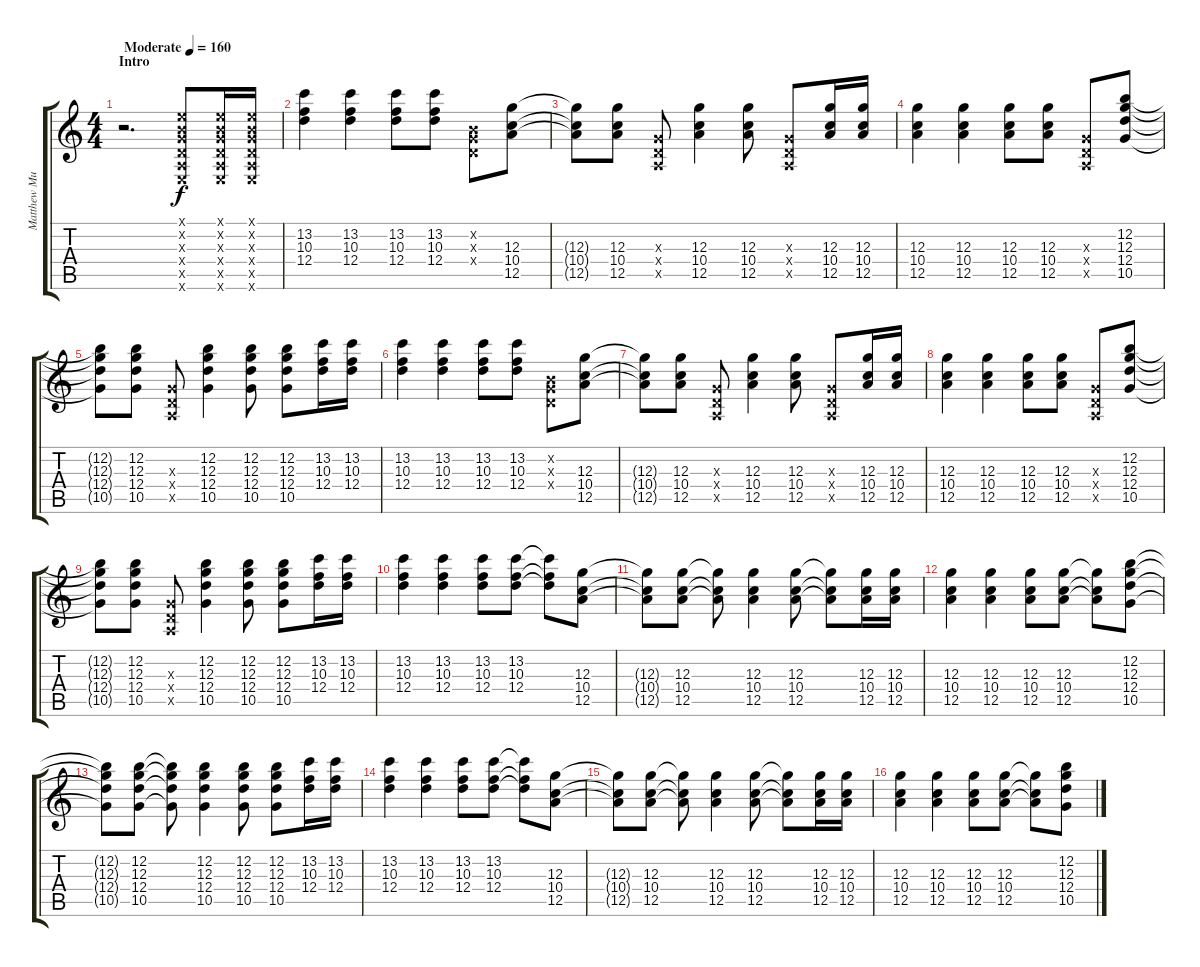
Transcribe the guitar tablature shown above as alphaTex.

\track ("Matthew Murphy" "Matthew Mu") {instrument overdrivenguitar}
\staff {score tabs}
\tuning (E4 B3 G3 D3 A2 E2) {hide}
\ts (4 4)
\section ("" "Intro")
\tempo (160 "Moderate")
\clef g2
\ks c
r.2{d dy f volume 10 instrument overdrivenguitar} (0.1{x} 0.2{x} 0.3{x} 0.4{x} 0.5{x} 0.6{x}).8 (0.1{x} 0.2{x} 0.3{x} 0.4{x} 0.5{x} 0.6{x}).16 (0.1{x} 0.2{x} 0.3{x} 0.4{x} 0.5{x} 0.6{x}).16 |
(13.2 10.3 12.4).4 (13.2 10.3 12.4).4 (13.2 10.3 12.4).8 (13.2 10.3 12.4).8 (0.2{x} 0.3{x} 0.4{x}).8 (12.3 10.4 12.5).8 |
(12.3{t} 10.4{t} 12.5{t}).8 (12.3 10.4 12.5).8 (0.3{x} 0.4{x} 0.5{x}).8 (12.3 10.4 12.5).4 (12.3 10.4 12.5).8 (0.3{x} 0.4{x} 0.5{x}).8 (12.3 10.4 12.5).16 (12.3 10.4 12.5).16 |
(12.3 10.4 12.5).4 (12.3 10.4 12.5).4 (12.3 10.4 12.5).8 (12.3 10.4 12.5).8 (0.3{x} 0.4{x} 0.5{x}).8 (12.2 12.3 12.4 10.5).8 |
(12.2{t} 12.3{t} 12.4{t} 10.5{t}).8 (12.2 12.3 12.4 10.5).8 (0.3{x} 0.4{x} 0.5{x}).8 (12.2 12.3 12.4 10.5).4 (12.2 12.3 12.4 10.5).8 (12.2 12.3 12.4 10.5).8 (13.2 10.3 12.4).16 (13.2 10.3 12.4).16 |
(13.2 10.3 12.4).4 (13.2 10.3 12.4).4 (13.2 10.3 12.4).8 (13.2 10.3 12.4).8 (0.2{x} 0.3{x} 0.4{x}).8 (12.3 10.4 12.5).8 |
(12.3{t} 10.4{t} 12.5{t}).8 (12.3 10.4 12.5).8 (0.3{x} 0.4{x} 0.5{x}).8 (12.3 10.4 12.5).4 (12.3 10.4 12.5).8 (0.3{x} 0.4{x} 0.5{x}).8 (12.3 10.4 12.5).16 (12.3 10.4 12.5).16 |
(12.3 10.4 12.5).4 (12.3 10.4 12.5).4 (12.3 10.4 12.5).8 (12.3 10.4 12.5).8 (0.3{x} 0.4{x} 0.5{x}).8 (12.2 12.3 12.4 10.5).8 |
(12.2{t} 12.3{t} 12.4{t} 10.5{t}).8 (12.2 12.3 12.4 10.5).8 (0.3{x} 0.4{x} 0.5{x}).8 (12.2 12.3 12.4 10.5).4 (12.2 12.3 12.4 10.5).8 (12.2 12.3 12.4 10.5).8 (13.2 10.3 12.4).16 (13.2 10.3 12.4).16 |
(13.2 10.3 12.4).4{volume 13} (13.2 10.3 12.4).4 (13.2 10.3 12.4).8 (13.2 10.3 12.4).8 (13.2{t} 10.3{t} 12.4{t}).8 (12.3 10.4 12.5).8 |
(12.3{t} 10.4{t} 12.5{t}).8 (12.3 10.4 12.5).8 (12.3{t} 10.4{t} 12.5{t}).8 (12.3 10.4 12.5).4 (12.3 10.4 12.5).8 (12.3{t} 10.4{t} 12.5{t}).8 (12.3 10.4 12.5).16 (12.3 10.4 12.5).16 |
(12.3 10.4 12.5).4 (12.3 10.4 12.5).4 (12.3 10.4 12.5).8 (12.3 10.4 12.5).8 (12.3{t} 10.4{t} 12.5{t}).8 (12.2 12.3 12.4 10.5).8 |
(12.2{t} 12.3{t} 12.4{t} 10.5{t}).8 (12.2 12.3 12.4 10.5).8 (12.2{t} 12.3{t} 12.4{t} 10.5{t}).8 (12.2 12.3 12.4 10.5).4 (12.2 12.3 12.4 10.5).8 (12.2 12.3 12.4 10.5).8 (13.2 10.3 12.4).16 (13.2 10.3 12.4).16 |
(13.2 10.3 12.4).4 (13.2 10.3 12.4).4 (13.2 10.3 12.4).8 (13.2 10.3 12.4).8 (13.2{t} 10.3{t} 12.4{t}).8 (12.3 10.4 12.5).8 |
(12.3{t} 10.4{t} 12.5{t}).8 (12.3 10.4 12.5).8 (12.3{t} 10.4{t} 12.5{t}).8 (12.3 10.4 12.5).4 (12.3 10.4 12.5).8 (12.3{t} 10.4{t} 12.5{t}).8 (12.3 10.4 12.5).16 (12.3 10.4 12.5).16 |
(12.3 10.4 12.5).4 (12.3 10.4 12.5).4 (12.3 10.4 12.5).8 (12.3 10.4 12.5).8 (12.3{t} 10.4{t} 12.5{t}).8 (12.2 12.3 12.4 10.5).8
